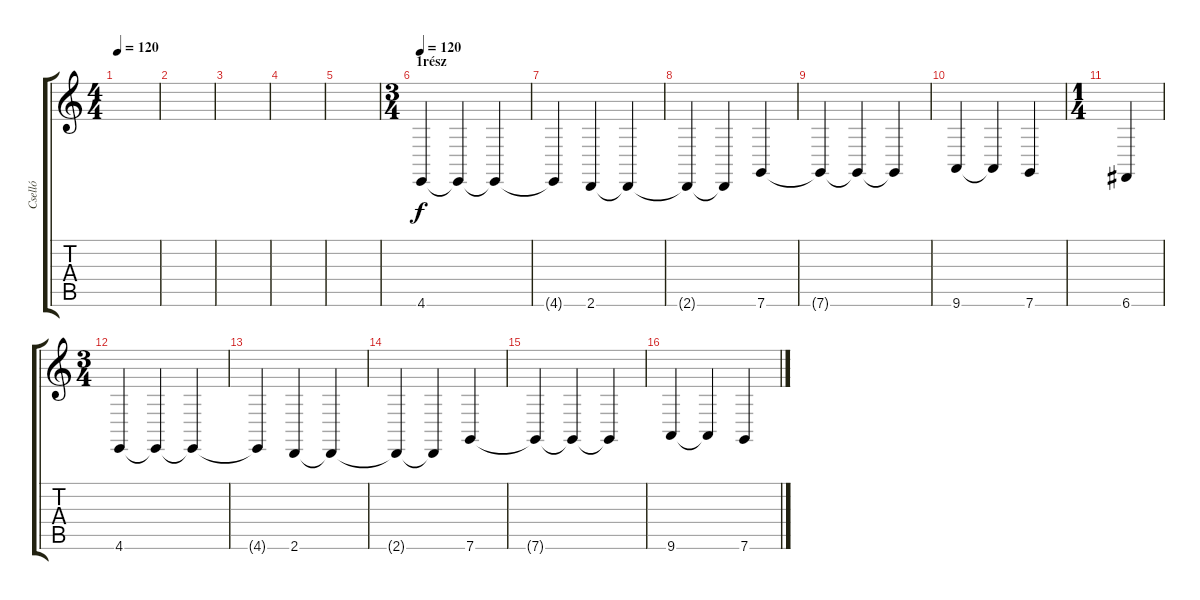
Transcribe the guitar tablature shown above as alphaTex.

\track ("Cselló" "Cselló") {instrument cello}
\staff {score tabs}
\tuning (C4 G3 Eb3 Bb2 F2 C2) {hide}
\ts (4 4)
\tempo 120
\clef g2
\ks c
|
|
|
|
|
\ts (3 4)
\section ("" "1rész")
\tempo 120
4.6.4 4.6{t}.4 4.6{t}.4 |
4.6{t}.4 2.6.4 2.6{t}.4 |
2.6{t}.4 2.6{t}.4 7.6.4 |
7.6{t}.4 7.6{t}.4 7.6{t}.4 |
9.6.4 9.6{t}.4 7.6.4 |
\ts (1 4)
6.6.4 |
\ts (3 4)
4.6.4 4.6{t}.4 4.6{t}.4 |
4.6{t}.4 2.6.4 2.6{t}.4 |
2.6{t}.4 2.6{t}.4 7.6.4 |
7.6{t}.4 7.6{t}.4 7.6{t}.4 |
9.6.4 9.6{t}.4 7.6.4
